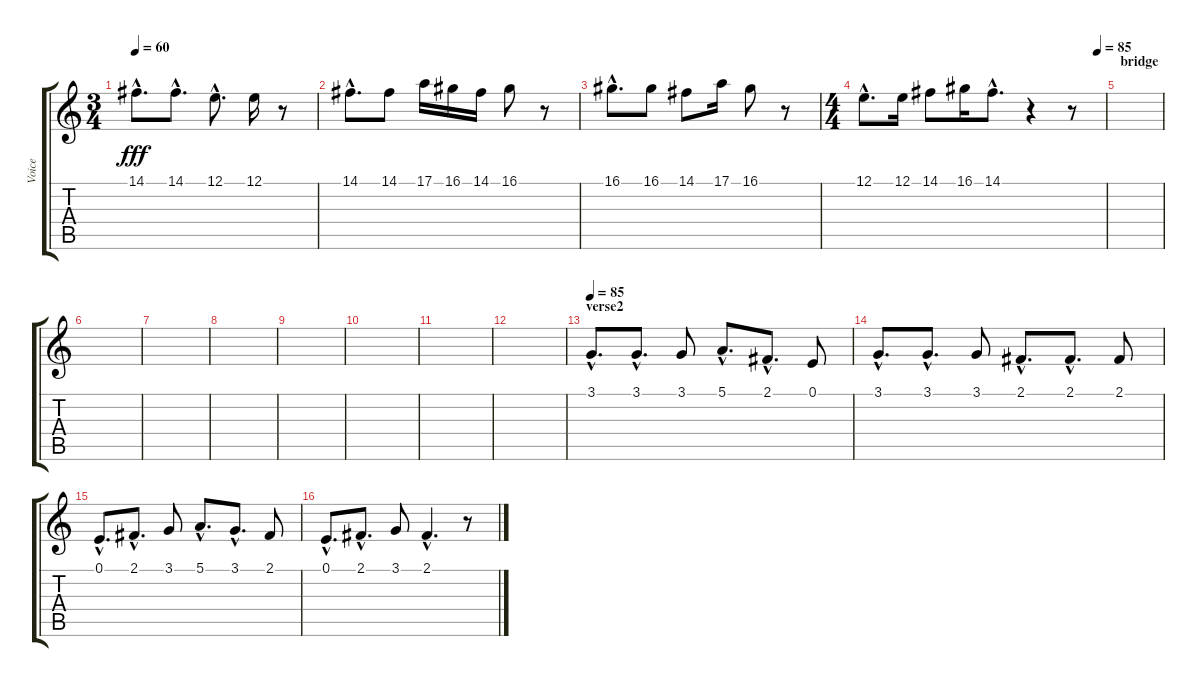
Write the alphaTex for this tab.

\track ("Voice" "Voice") {instrument choiraahs}
\staff {score tabs}
\tuning (E4 B3 G3 D3 A2 E2) {hide}
\ts (3 4)
\tempo 60
\clef g2
\ks c
14.1{hac}.8{d dy fff} 14.1{hac}.8{d} 12.1{hac}.8{d} 12.1.16 r.8 |
14.1{hac}.8{d} 14.1.8 17.1.16 16.1.16 14.1.16 16.1.8 r.8 |
16.1{hac}.8{d} 16.1.8 14.1.8 17.1.16 16.1.8 r.8 |
\ts (4 4)
\tempo (85 0.96875)
12.1{hac}.8{d} 12.1.16 14.1.8 16.1.16 14.1{hac}.8{d} r.4 r.8 |
\section ("" "bridge")
|
|
|
|
|
|
|
|
\section ("" "verse2")
\tempo 85
3.1{hac}.8{d} 3.1{hac}.8{d} 3.1.8 5.1{hac}.8{d} 2.1{hac}.8{d} 0.1.8 |
3.1{hac}.8{d} 3.1{hac}.8{d} 3.1.8 2.1{hac}.8{d} 2.1{hac}.8{d} 2.1.8 |
0.1{hac}.8{d} 2.1{hac}.8{d} 3.1.8 5.1{hac}.8{d} 3.1{hac}.8{d} 2.1.8 |
0.1{hac}.8{d} 2.1{hac}.8{d} 3.1.8 2.1{hac}.4{d} r.8
